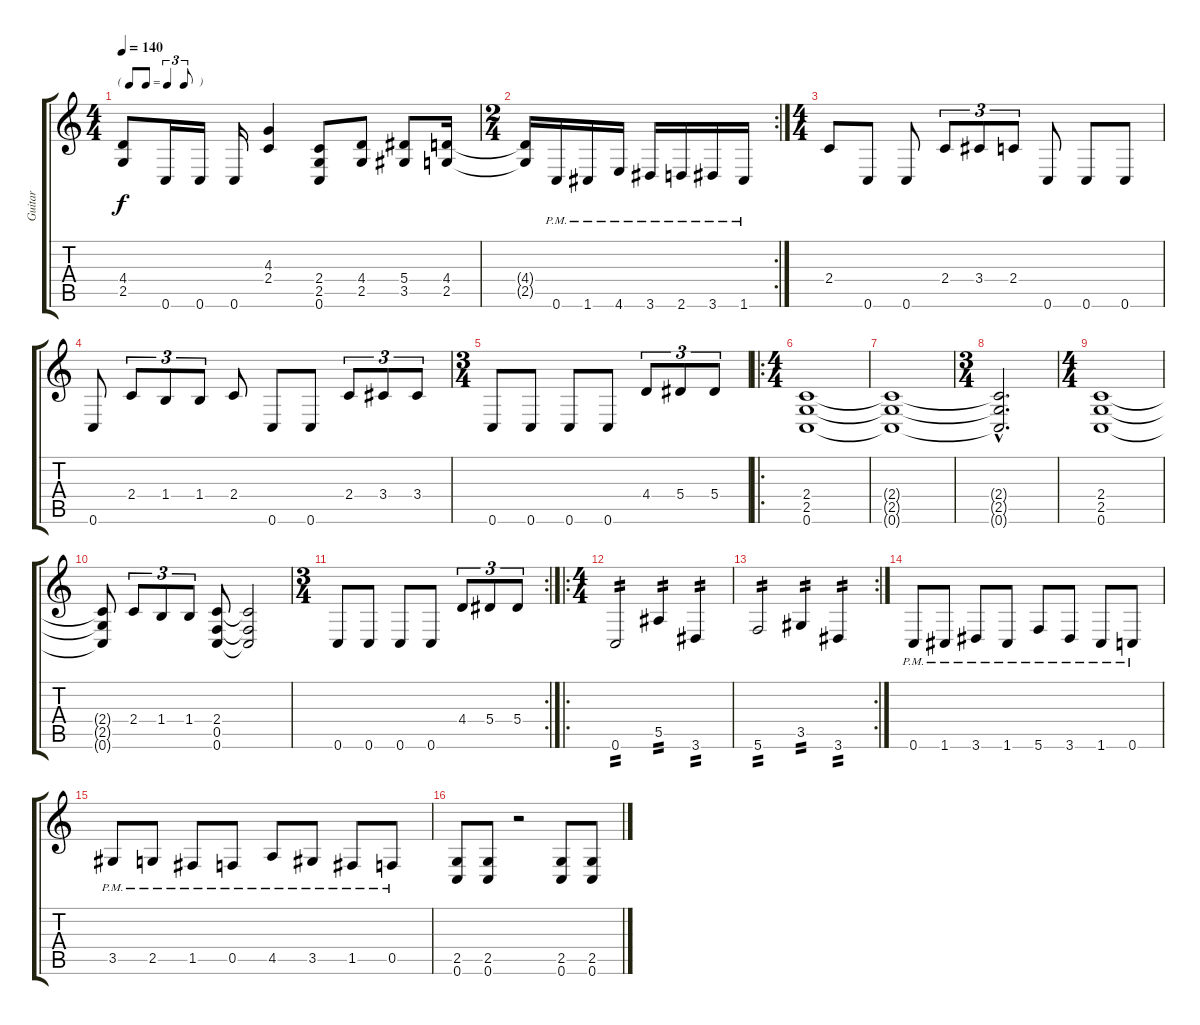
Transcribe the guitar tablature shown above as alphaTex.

\track ("Guitar" "Guitar") {instrument overdrivenguitar}
\staff {score tabs}
\tuning (C4 G3 Eb3 Bb2 F2 C2) {hide}
\ts (4 4)
\tf triplet8th
\tempo 140
\clef g2
\ks c
(4.4 2.5).8{dy f} 0.6.16 0.6.16 0.6.16 (4.3 2.4).4 (2.4 2.5 0.6).8 (4.4 2.5).8 (5.4 3.5).8 (4.4 2.5).16 |
\rc 2
\ts (2 4)
(4.4{t} 2.5{t}).16 0.6{pm}.16 1.6{pm}.16 4.6{pm}.16 3.6{pm}.16 2.6{pm}.16 3.6{pm}.16 1.6{pm}.16 |
\ts (4 4)
2.4.8 0.6.8 0.6.8 2.4.8{tu (3 2)} 3.4.8{tu (3 2)} 2.4.8{tu (3 2)} 0.6.8 0.6.8 0.6.8 |
0.6.8 2.4.8{tu (3 2)} 1.4.8{tu (3 2)} 1.4.8{tu (3 2)} 2.4.8 0.6.8 0.6.8 2.4.8{tu (3 2)} 3.4.8{tu (3 2)} 3.4.8{tu (3 2)} |
\ts (3 4)
0.6.8 0.6.8 0.6.8 0.6.8 4.4.8{tu (3 2)} 5.4.8{tu (3 2)} 5.4.8{tu (3 2)} |
\ro
\ts (4 4)
(2.4 2.5 0.6).1 |
(2.4{t} 2.5{t} 0.6{t}).1 |
\ts (3 4)
(2.4{hac t} 2.5{hac t} 0.6{hac t}).2{d} |
\ts (4 4)
(2.4 2.5 0.6).1 |
(2.4{t} 2.5{t} 0.6{t}).8 2.4.8{tu (3 2)} 1.4.8{tu (3 2)} 1.4.8{tu (3 2)} (2.4 0.5 0.6).8 (2.4{t} 0.5{t} 0.6{t}).2 |
\rc 2
\ts (3 4)
0.6.8 0.6.8 0.6.8 0.6.8 4.4.8{tu (3 2)} 5.4.8{tu (3 2)} 5.4.8{tu (3 2)} |
\ro
\ts (4 4)
0.6.2{tp 2} 5.5.4{tp 2} 3.6.4{tp 2} |
\rc 2
5.6.2{tp 2} 3.5.4{tp 2} 3.6.4{tp 2} |
0.6{pm}.8 1.6{pm}.8 3.6{pm}.8 1.6{pm}.8 5.6{pm}.8 3.6{pm}.8 1.6{pm}.8 0.6{pm}.8 |
3.5{pm}.8 2.5{pm}.8 1.5{pm}.8 0.5{pm}.8 4.5{pm}.8 3.5{pm}.8 1.5{pm}.8 0.5{pm}.8 |
(2.5 0.6).8 (2.5 0.6).8 r.2 (2.5 0.6).8 (2.5 0.6).8
